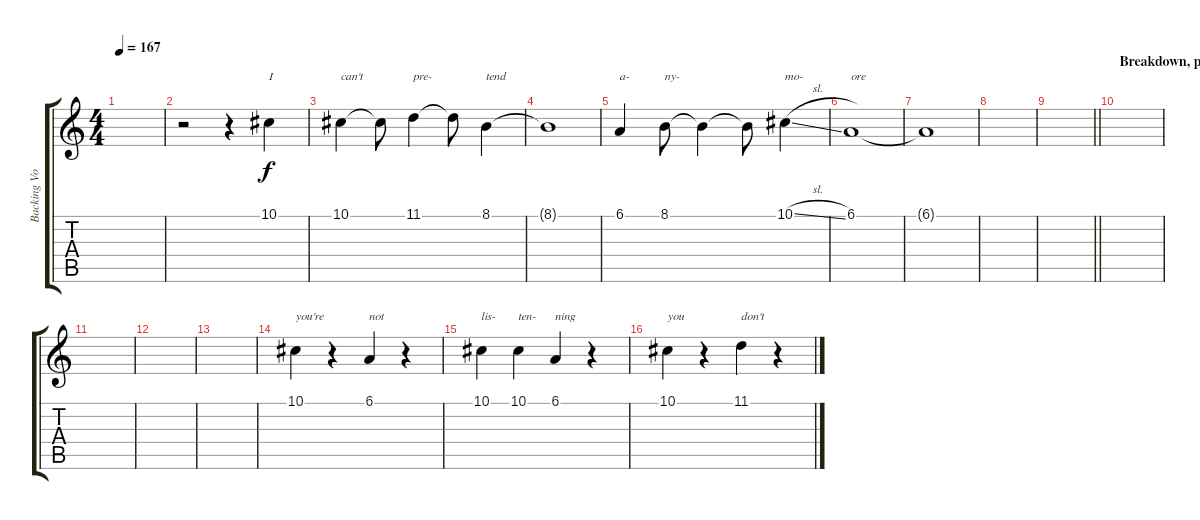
\track ("Backing Vocals [L]" "Backing Vo") {instrument altosax}
\staff {score tabs}
\tuning (Eb4 Bb3 Gb3 Db3 Ab2 Db2) {hide}
\ts (4 4)
\tempo 167
\clef g2
\ks c
|
r.2 r.4 10.1.4{txt "I"} |
10.1.4{txt "can't"} 10.1{t}.8 11.1.4{txt "pre-"} 11.1{t}.8 8.1.4{txt "tend"} |
8.1{t}.1 |
6.1.4{txt "a-"} 8.1.8{txt "ny-"} 8.1{t}.4 8.1{t}.8 10.1{sl}.4{txt "mo-"} |
6.1.1{txt "ore"} |
6.1{t}.1 |
|
\barLineRight lightlight
|
\section ("" "Breakdown, part 2.1")
|
|
|
|
10.1.4{txt "you're"} r.4 6.1.4{txt "not"} r.4 |
10.1.4{txt "lis-"} 10.1.4{txt "ten-"} 6.1.4{txt "ning"} r.4 |
10.1.4{txt "you"} r.4 11.1.4{txt "don't"} r.4
